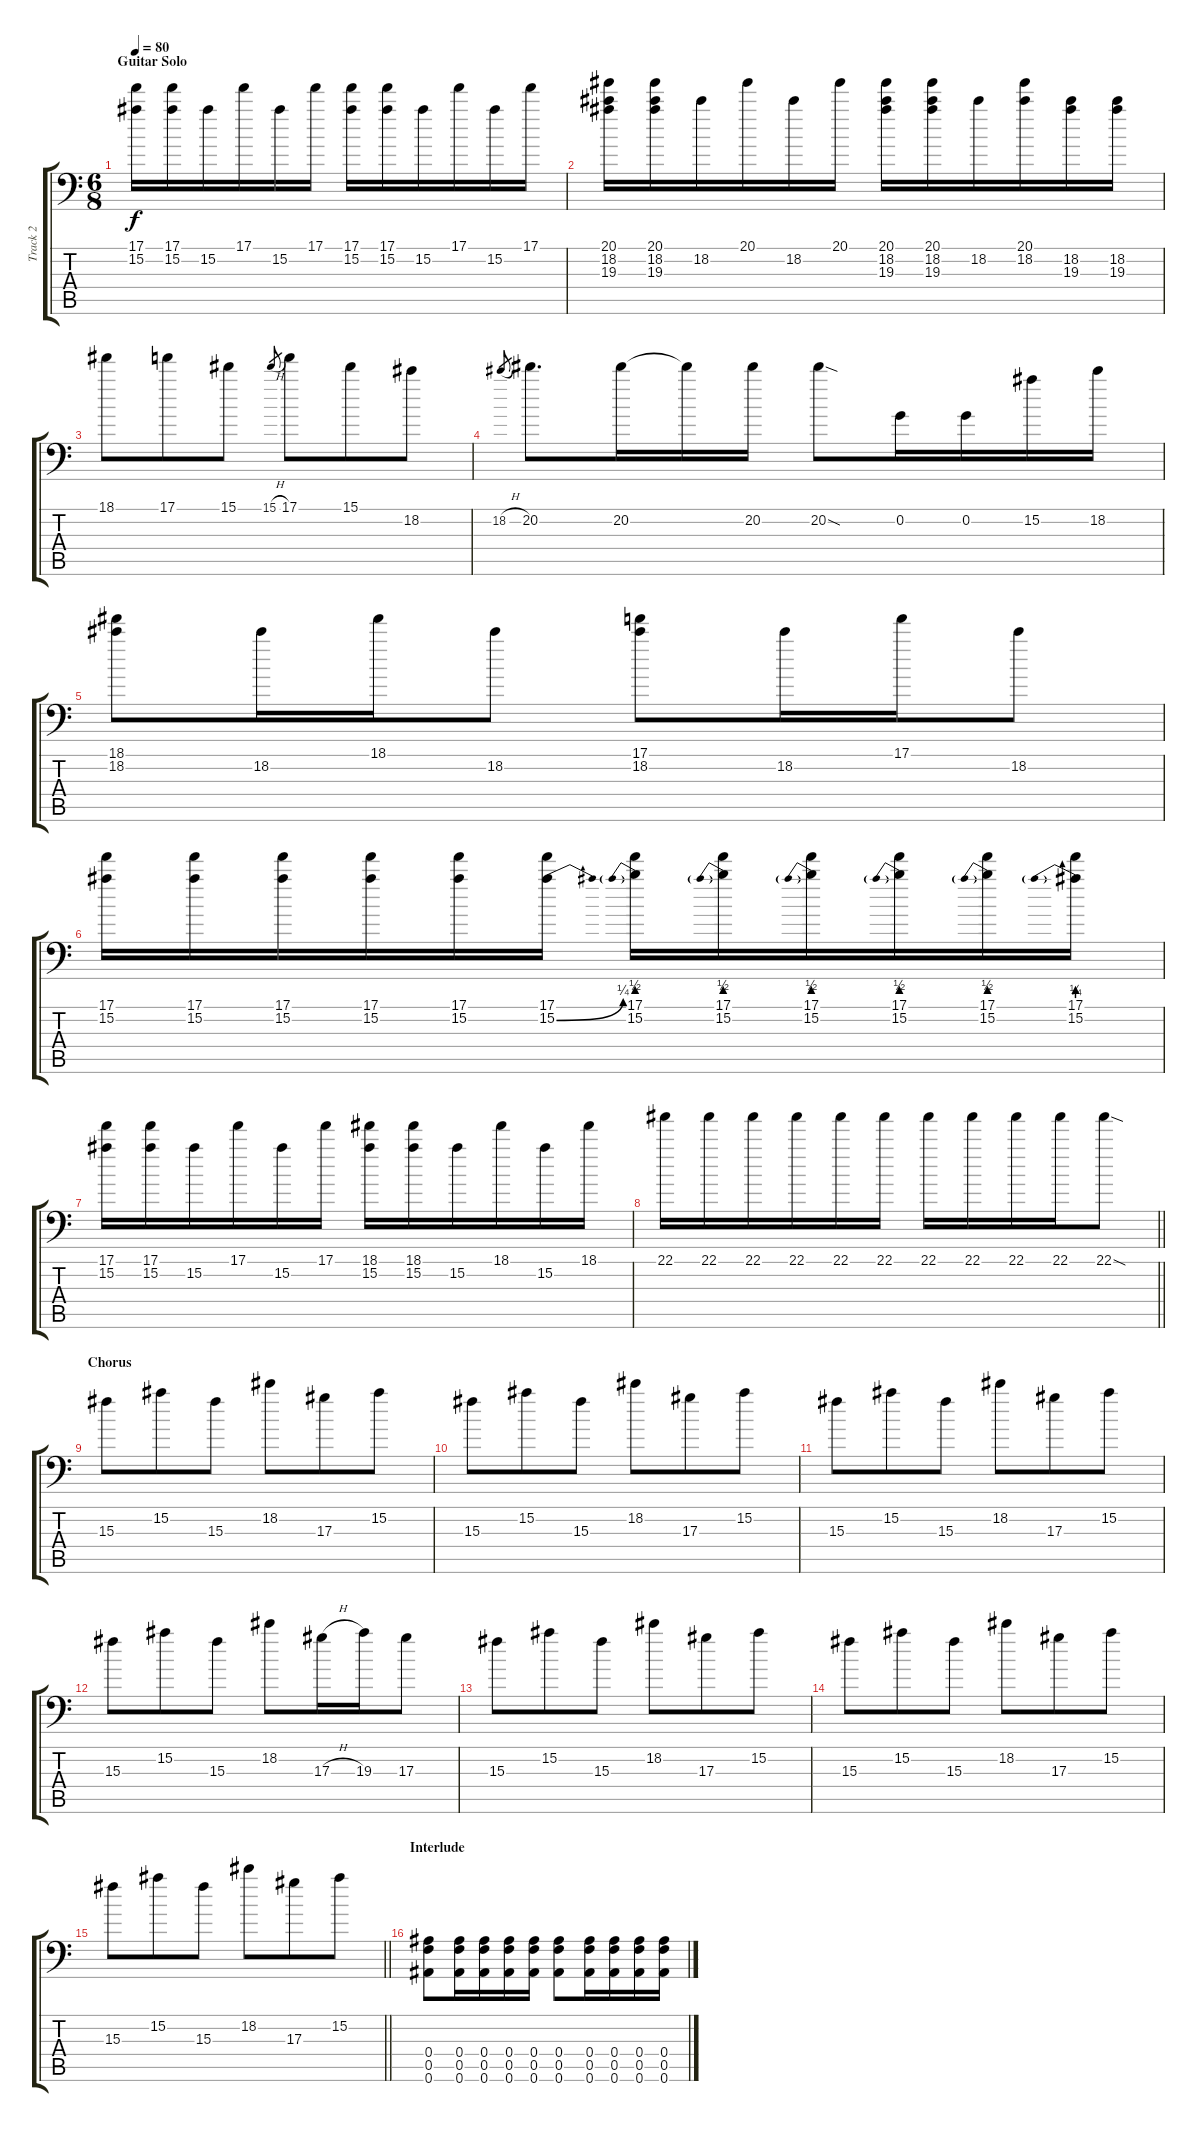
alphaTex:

\track ("Track 2" "Track 2") {instrument electricguitarclean}
\staff {score tabs}
\tuning (C4 G3 Eb3 Bb2 F2 Bb1) {hide}
\ts (6 8)
\section ("" "Guitar Solo")
\tempo 80
\clef f4
\ks c
(17.1 15.2).16{dy f} (17.1 15.2).16 15.2.16 17.1.16 15.2.16 17.1.16 (17.1 15.2).16 (17.1 15.2).16 15.2.16 17.1.16 15.2.16 17.1.16 |
(20.1 18.2 19.3).16 (20.1 18.2 19.3).16 18.2.16 20.1.16 18.2.16 20.1.16 (20.1 18.2 19.3).16 (20.1 18.2 19.3).16 18.2.16 (20.1 18.2).16 (18.2 19.3).16 (18.2 19.3).16 |
18.1.8 17.1.8 15.1.8 15.1{h}.8{gr} 17.1.8 15.1.8 18.2.8 |
18.2{h}.8{gr} 20.2.8{d} 20.2.16 20.2{t}.16 20.2.16 20.2{sod}.8 0.2.16 0.2.16 15.2.16 18.2.16 |
(18.1 18.2).8 18.2.16 18.1.16 18.2.8 (17.1 18.2).8 18.2.16 17.1.16 18.2.8 |
(17.1 15.2).16 (17.1 15.2).16 (17.1 15.2).16 (17.1 15.2).16 (17.1 15.2).16 (17.1 15.2{be (bend 0 0 60 1)}).16 (17.1 15.2{be (prebend 0 2 60 2)}).16 (17.1 15.2{be (prebend 0 2 60 2)}).16 (17.1 15.2{be (prebend 0 2 60 2)}).16 (17.1 15.2{be (prebend 0 2 60 2)}).16 (17.1 15.2{be (prebend 0 2 60 2)}).16 (17.1 15.2{be (prebend 0 1 60 1)}).16 |
(17.1 15.2).16 (17.1 15.2).16 15.2.16 17.1.16 15.2.16 17.1.16 (18.1 15.2).16 (18.1 15.2).16 15.2.16 18.1.16 15.2.16 18.1.16 |
\barLineRight lightlight
22.1.16 22.1.16 22.1.16 22.1.16 22.1.16 22.1.16 22.1.16 22.1.16 22.1.16 22.1.16 22.1{sod}.8 |
\section ("" "Chorus")
15.3.8{instrument overdrivenguitar} 15.2.8 15.3.8 18.2.8 17.3.8 15.2.8 |
15.3.8 15.2.8 15.3.8 18.2.8 17.3.8 15.2.8 |
15.3.8 15.2.8 15.3.8 18.2.8 17.3.8 15.2.8 |
15.3.8 15.2.8 15.3.8 18.2.8 17.3{h}.16 19.3.16 17.3.8 |
15.3.8 15.2.8 15.3.8 18.2.8 17.3.8 15.2.8 |
15.3.8 15.2.8 15.3.8 18.2.8 17.3.8 15.2.8 |
\barLineRight lightlight
15.3.8 15.2.8 15.3.8 18.2.8 17.3.8 15.2.8 |
\section ("" "Interlude")
(0.4 0.5 0.6).8{instrument overdrivenguitar} (0.4 0.5 0.6).16 (0.4 0.5 0.6).16 (0.4 0.5 0.6).16 (0.4 0.5 0.6).16 (0.4 0.5 0.6).8 (0.4 0.5 0.6).16 (0.4 0.5 0.6).16 (0.4 0.5 0.6).16 (0.4 0.5 0.6).16
